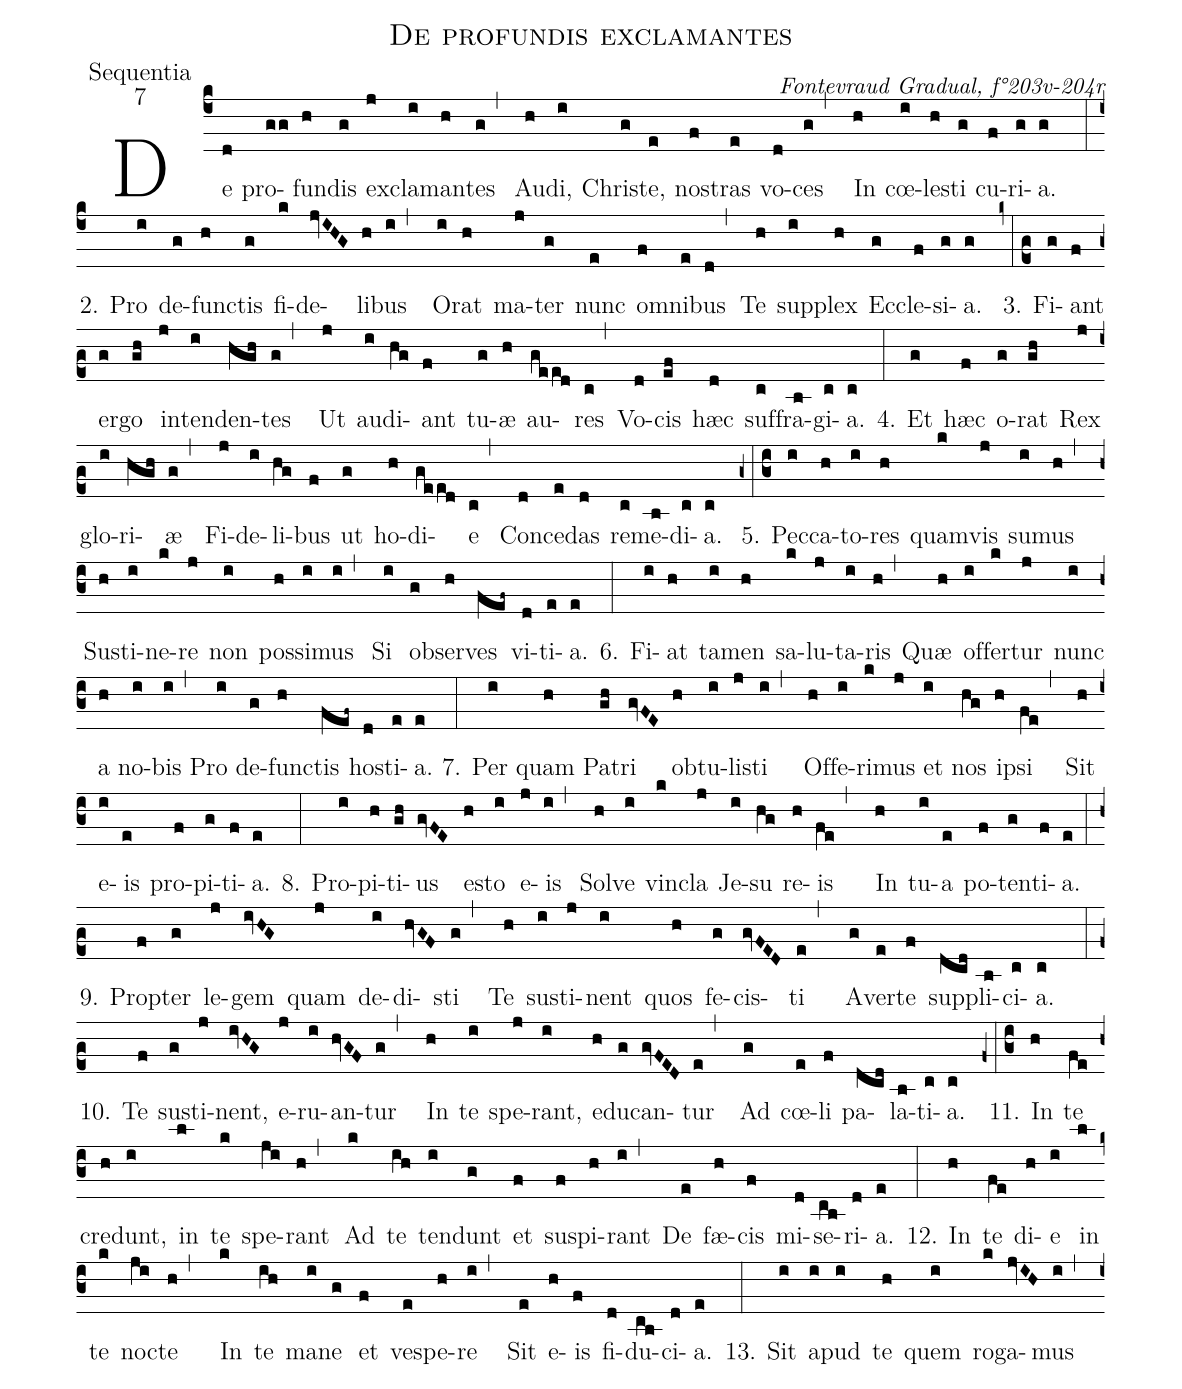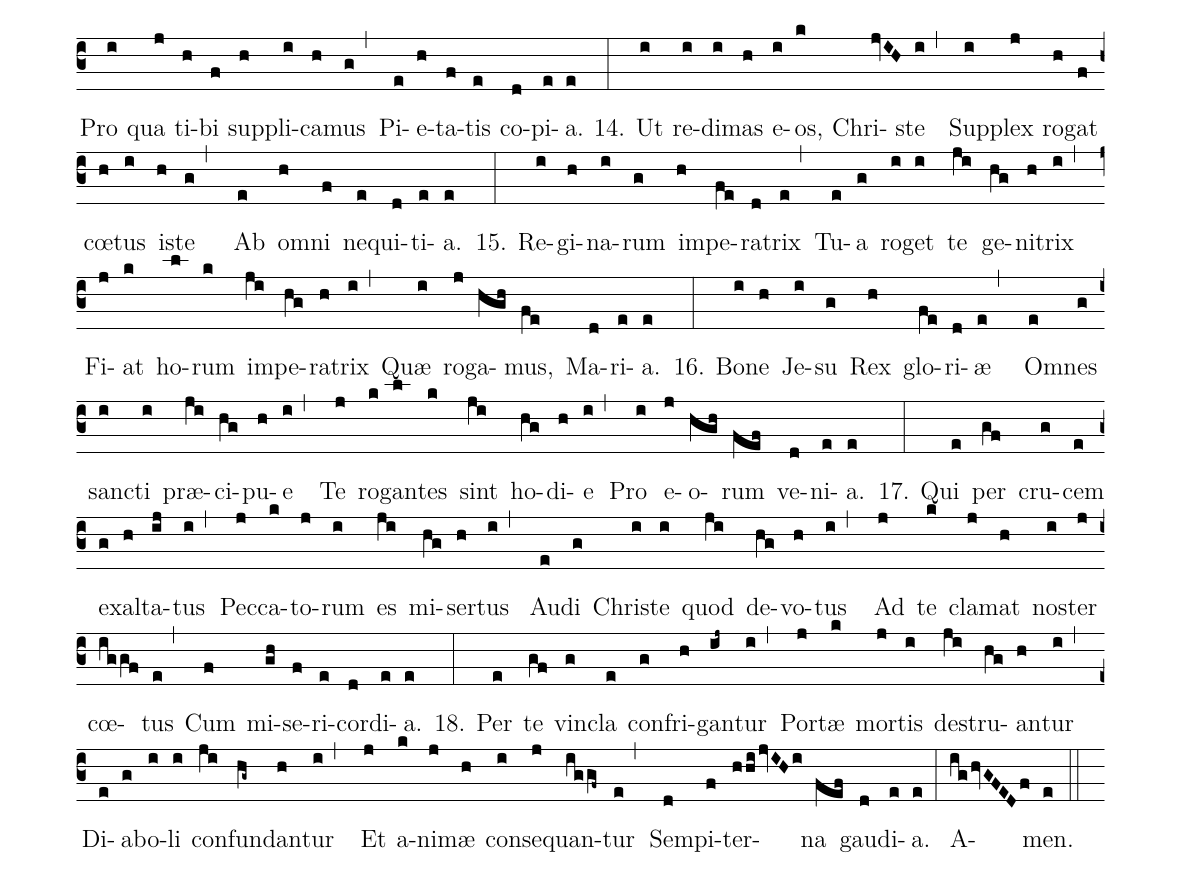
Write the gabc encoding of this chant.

name:De profundis exclamantes;
office-part:Sequentia;
mode:7;
commentary:Fontevraud Gradual, f°203v-204r;
%%
(c4)
De(d) pro(gg)fun(h)dis(g) ex(j)cla(i)man(h)tes(g,)
Au(h)di,(i) Chris(g)te,(e) nos(f)tras(e) vo(d)ces(g,)
In(h) cœ(i)les(h)ti(g) cu(f)ri(g)a.(g) (:)

2. Pro(i) de(g)fun(h)ctis(g) fi(k)de(jvIHG)li(h)bus(i,)
O(i)rat(h) ma(j)ter(g) nunc(e) o(f)mni(e)bus(d,)
Te(h) sup(i)plex(h) Ec(g)cle(f)si(g)a.(g) (z0:c2)

3. Fi(g)ant(f) er(g)go(gh) in(j)ten(i)den(hgh)tes(g,)
Ut(j) au(i)di(hg)ant(f) tu(g)æ(h) au(geed)res(c,)
Vo(d)cis(ef) hæc(d) suf(c)fra(b)gi(c)a.(c) (:)

4. Et(g) hæc(f) o(g)rat(gh) Rex(j) glo(i)ri(hgh)æ(g,)
Fi(j)de(i)li(hg)bus(f) ut(g) ho(h)di(geed)e(c,)
Con(d)ce(e)das(d) re(c)me(b)di(c)a.(c) (z0:c3)

5. Pec(i)ca(h)to(i)res(h) quam(k)vis(j) su(i)mus(h,)
Sus(h)ti(i)ne(k)re(j) non(i) pos(h)si(i)mus(i,)
Si(i) ob(g)ser(h)ves(fef~) vi(d)ti(e)a.(e) (:)

6. Fi(i)at(h) ta(i)men(h) sa(k)lu(j)ta(i)ris(h,)
Quæ(h) of(i)fer(k)tur(j) nunc(i) a(h) no(i)bis(i,)
Pro(i) de(g)func(h)tis(fef~) hos(d)ti(e)a.(e) (:)

7. Per(i) quam(h) Pa(gh)tri(gvFE) ob(h)tu(i)lis(j)ti(i,)
Of(h)fe(i)ri(k)mus(j) et(i) nos(hg) i(h)psi(fe,)
Sit(h) e(i)is(e) pro(f)pi(g)ti(f)a.(e) (:)

8. Pro(i)pi(h)ti(gh)us(gvFE) es(h)to(i) e(j)is(i,)
Sol(h)ve(i) vin(k)cla(j) Je(i)su(hg) re(h)is(fe,)
In(h) tu(i)a(e) po(f)ten(g)ti(f)a.(e) (z0:c2)

9. Prop(f)ter(g) le(j)gem(ivHG) quam(j) de(i)di(hvGF)sti(g,)
Te(h) sus(i)ti(j)nent(i) quos(h) fe(g)cis(gvFED)ti(e,)
A(g)ver(e)te(f) sup(dcd)pli(b)ci(c)a.(c) (:)

10. Te(f) sus(g)ti(j)nent,(ivHG) e(j)ru(i)an(hvGF)tur(g,)
In(h) te(i) spe(j)rant,(i) e(h)du(g)can(gvFED)tur(e,)
Ad(g) cœ(e)li(f) pa(dcd)la(b)ti(c)a.(c) (z0:c3)

11. In(h) te(fe) cre(h)dunt,(i) in(l) te(k) spe(ji)rant(h,)
Ad(k) te(ih) ten(i)dunt(g) et(f) sus(f)pi(h)rant(i,)
De(e) fæ(h)cis(f) mi(d)se(cb)ri(d)a.(e) (:)

12. In(h) te(fe) di(h)e(i) in(l) te(k) noc(ji)te(h,)
In(k) te(ih) ma(i)ne(g) et(f) ves(e)pe(h)re(i,)
Sit(e) e(h)is(f) fi(d)du(cb)ci(d)a.(e) (:)

13. Sit(i) a(i)pud(i) te(h) quem(i) ro(k)ga(jvIH)mus(i,)
Pro(i) qua(j) ti(h)bi(f) sup(h)pli(i)ca(h)mus(g,)
Pi(e)e(h)ta(f)tis(e) co(d)pi(e)a.(e) (:)

14. Ut(i) re(i)di(i)mas(h) e(i)os,(k) Chri(jvIH)ste(i,)
Sup(i)plex(j) ro(h)gat(f) cœ(h)tus(i) is(h)te(g,)
Ab(e) om(h)ni(f) ne(e)qui(d)ti(e)a.(e) (:)

15. Re(i)gi(h)na(i)rum(g) im(h)pe(fe)ra(d)trix(e,)
Tu(e)a(g) ro(i)get(i) te(ji) ge(hg)ni(h)trix(i,)
Fi(j)at(k) ho(l)rum(k) im(ji)pe(hg)ra(h)trix(i,)
Quæ(i) ro(j)ga(hgh)mus,(fe) Ma(d)ri(e)a.(e) (:)

16. Bo(i)ne(h) Je(i)su(g) Rex(h) glo(fe)ri(d)æ(e,)
Om(e)nes(g) sanc(i)ti(i) præ(ji)ci(hg)pu(h)e(i,)
Te(j) ro(k)gan(l)tes(k) sint(ji) ho(hg)di(h)e(i,)
Pro(i) e(j)o(hgh)rum(fef) ve(d)ni(e)a.(e) (:)

17. Qui(e) per(gf) cru(g)cem(e) ex(g)al(h)ta(ij)tus(i,)
Pec(j)ca(k)to(j)rum(i) es(ji) mi(hg)ser(h)tus(i,)
Au(e)di(g) Chris(i)te(i) quod(ji) de(hg)vo(h)tus(i,)
Ad(j) te(k) cla(j)mat(h) nos(i)ter(j) cœ(iggf)tus(e,)
Cum(f) mi(gh)se(f)ri(e)cor(d)di(e)a.(e) (:)

18. Per(e) te(gf) vin(g)cla(e) con(g)fri(h)gan(ij~)tur(i,)
Por(j)tæ(k) mor(j)tis(i) des(ji)tru(hg)an(h)tur(i,)
Di(e)a(g)bo(i)li(i) con(ji)fun(hg~)dan(h)tur(i,)
Et(j) a(k)ni(j)mæ(h) con(i)se(j)quan(iggf~)tur(e,)
Sem(d)pi(f)ter(hhijvIHi)na(fef) gau(d)di(e)a.(e) (:)
A(ighvGFEDf)men.(e) (::)
